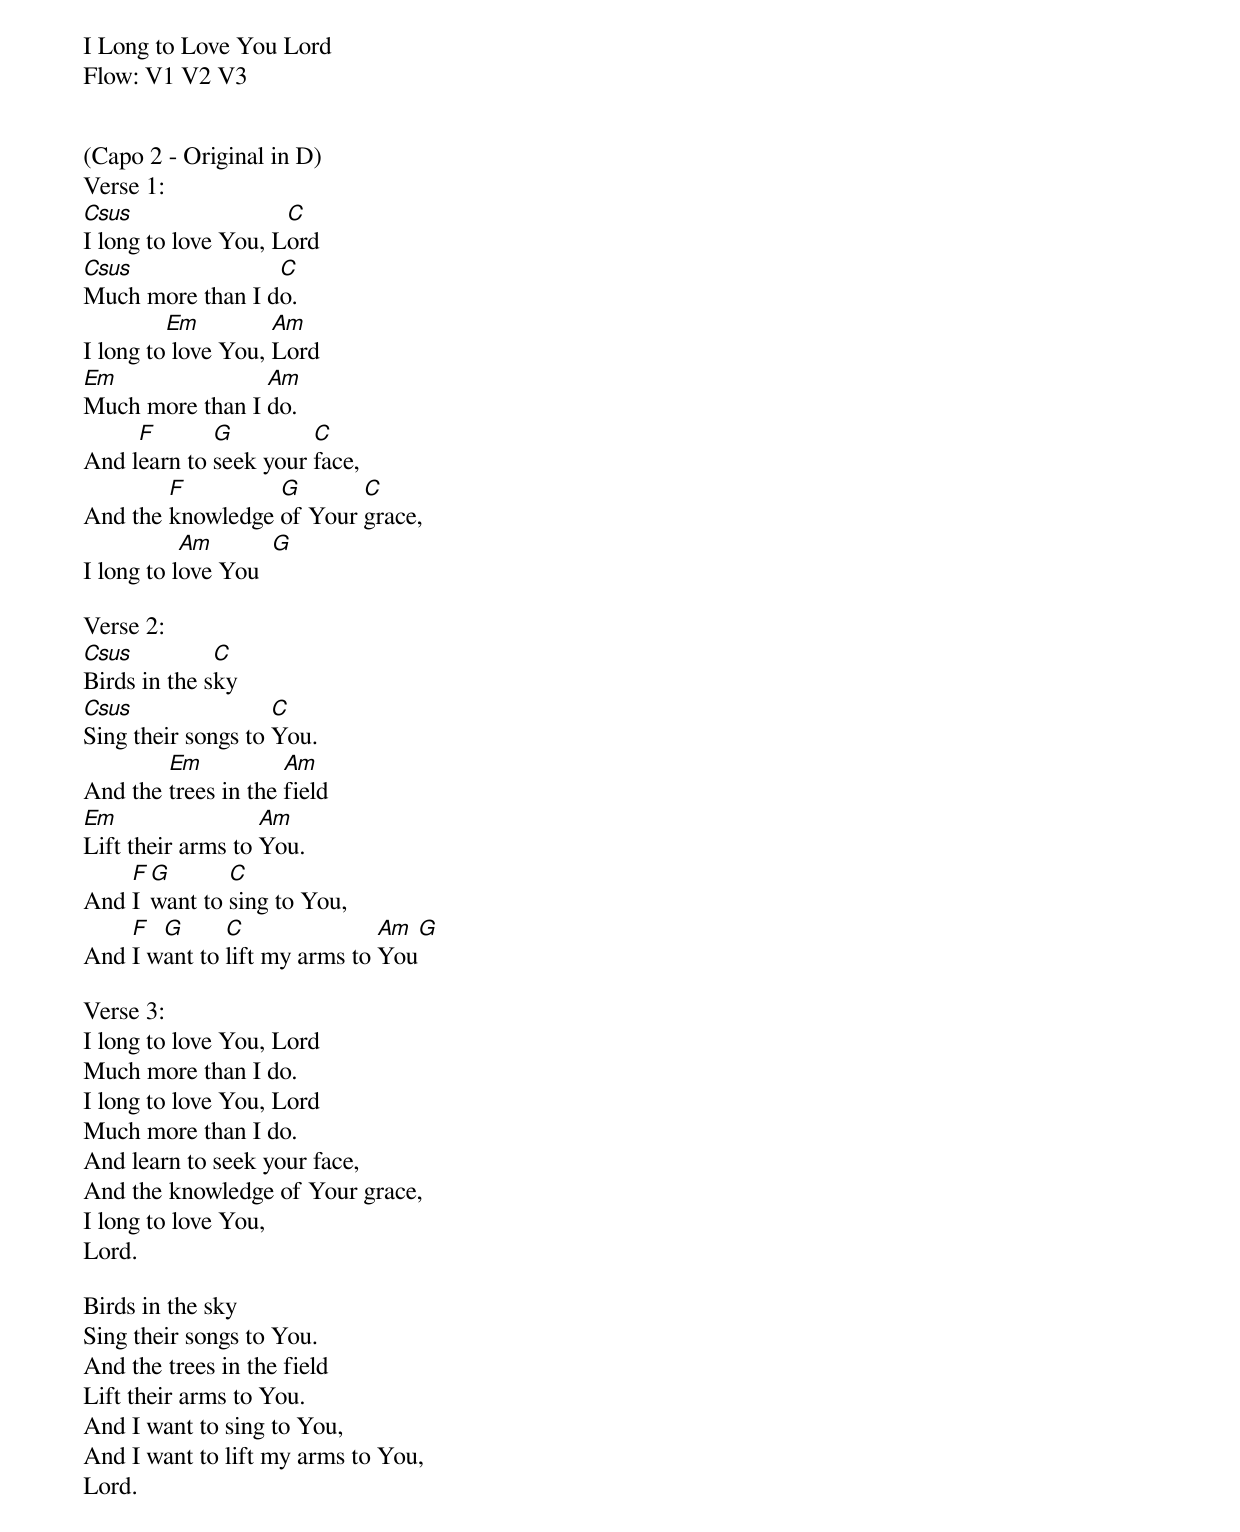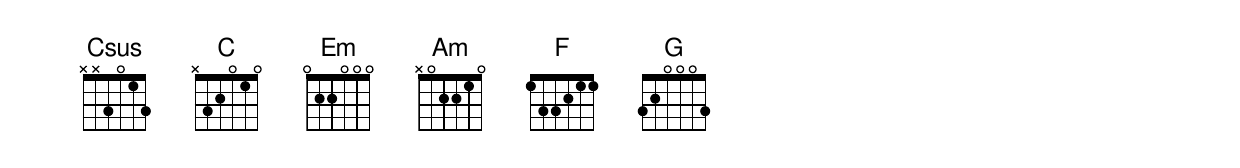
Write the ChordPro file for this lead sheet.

I Long to Love You Lord
Flow: V1 V2 V3


(Capo 2 - Original in D)
Verse 1:
[Csus]I long to love You, L[C]ord
[Csus]Much more than I d[C]o.
I long to[Em] love You, [Am]Lord
[Em]Much more than I [Am]do.
And l[F]earn to [G]seek your [C]face,
And the [F]knowledge [G]of Your [C]grace,
I long to l[Am]ove You  [G]

Verse 2:
[Csus]Birds in the s[C]ky
[Csus]Sing their songs to [C]You.
And the [Em]trees in the [Am]field
[Em]Lift their arms to [Am]You.
And [F]I [G]want to [C]sing to You,
And [F]I w[G]ant to [C]lift my arms to [Am]You[G]

Verse 3:
I long to love You, Lord
Much more than I do.
I long to love You, Lord
Much more than I do.
And learn to seek your face,
And the knowledge of Your grace,
I long to love You,
Lord.

Birds in the sky
Sing their songs to You.
And the trees in the field
Lift their arms to You.
And I want to sing to You,
And I want to lift my arms to You,
Lord.
